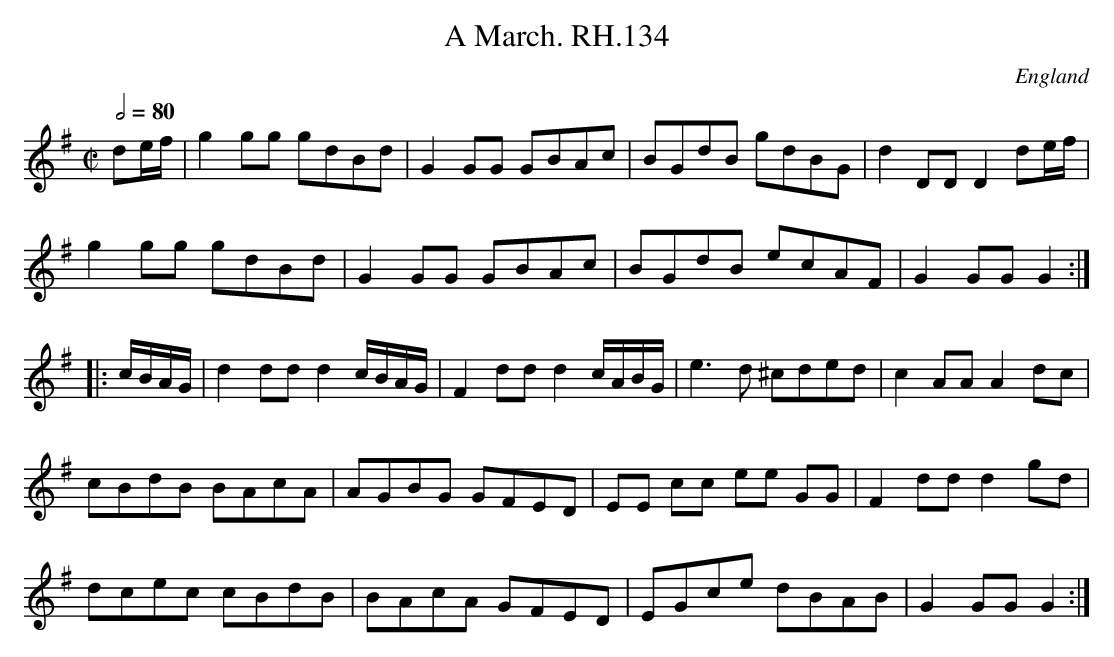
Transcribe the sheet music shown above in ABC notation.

X:1
T:March. RH.134, A
O:England
M:C|
L:1/8
Q:1/2=80
K:G
de/f/|g2gg gdBd|G2GG GBAc|\
BGdB gdBG|d2DD D2de/f/|
g2gg gdBd|G2GG GBAc|\
BGdB ecAF|G2GG G2:|
|:c/B/A/G/|d2dd d2c/B/A/G/|F2dd d2c/A/B/G/|\
e3d ^cded|c2AA A2dc|
cBdB BAcA|AGBG GFED|\
EE cc ee GG|F2dd d2gd|
dcec cBdB|BAcA GFED|\
EGce dBAB|G2GG G2:|
